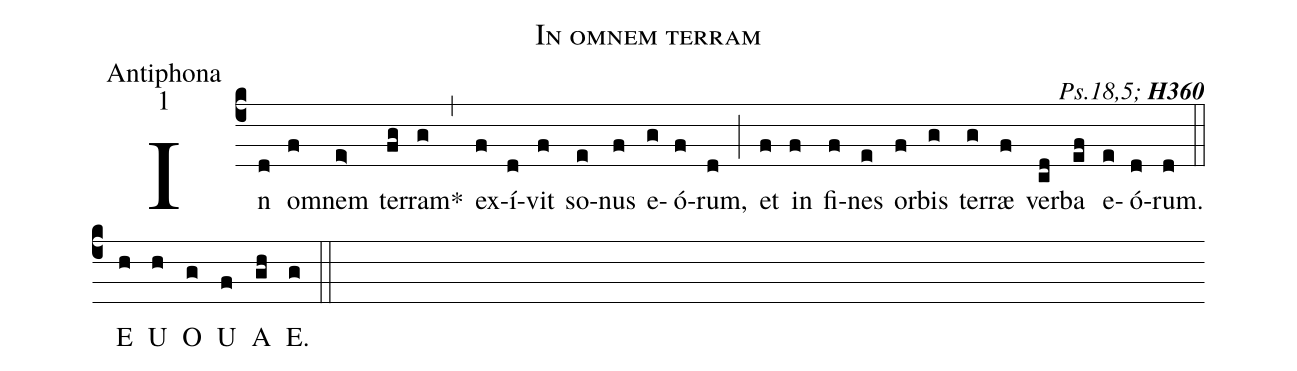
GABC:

name:In omnem terram;
office-part:Antiphona;
mode:1;
commentary:{\itshape\mdseries  Ps.18,5;\/} {\bfseries H360};
%%
(c4) In(d) o(f)mnem(e>) ter(fg)ram<sp>*</sp>(g) (,)
ex(f)í(d)vit(f) so(e)nus(f) e(g)ó(f)rum,(d) (;)
et(f) in(f) fi(f)nes(e) or(f)bis(g) ter(g)ræ(f) ver(cd)ba(ef) e(e)ó(d)rum.(d)  (::)
<eu>  E(h) U(h) O(g) U(f) A(gh) E.(g) </eu> (::)
